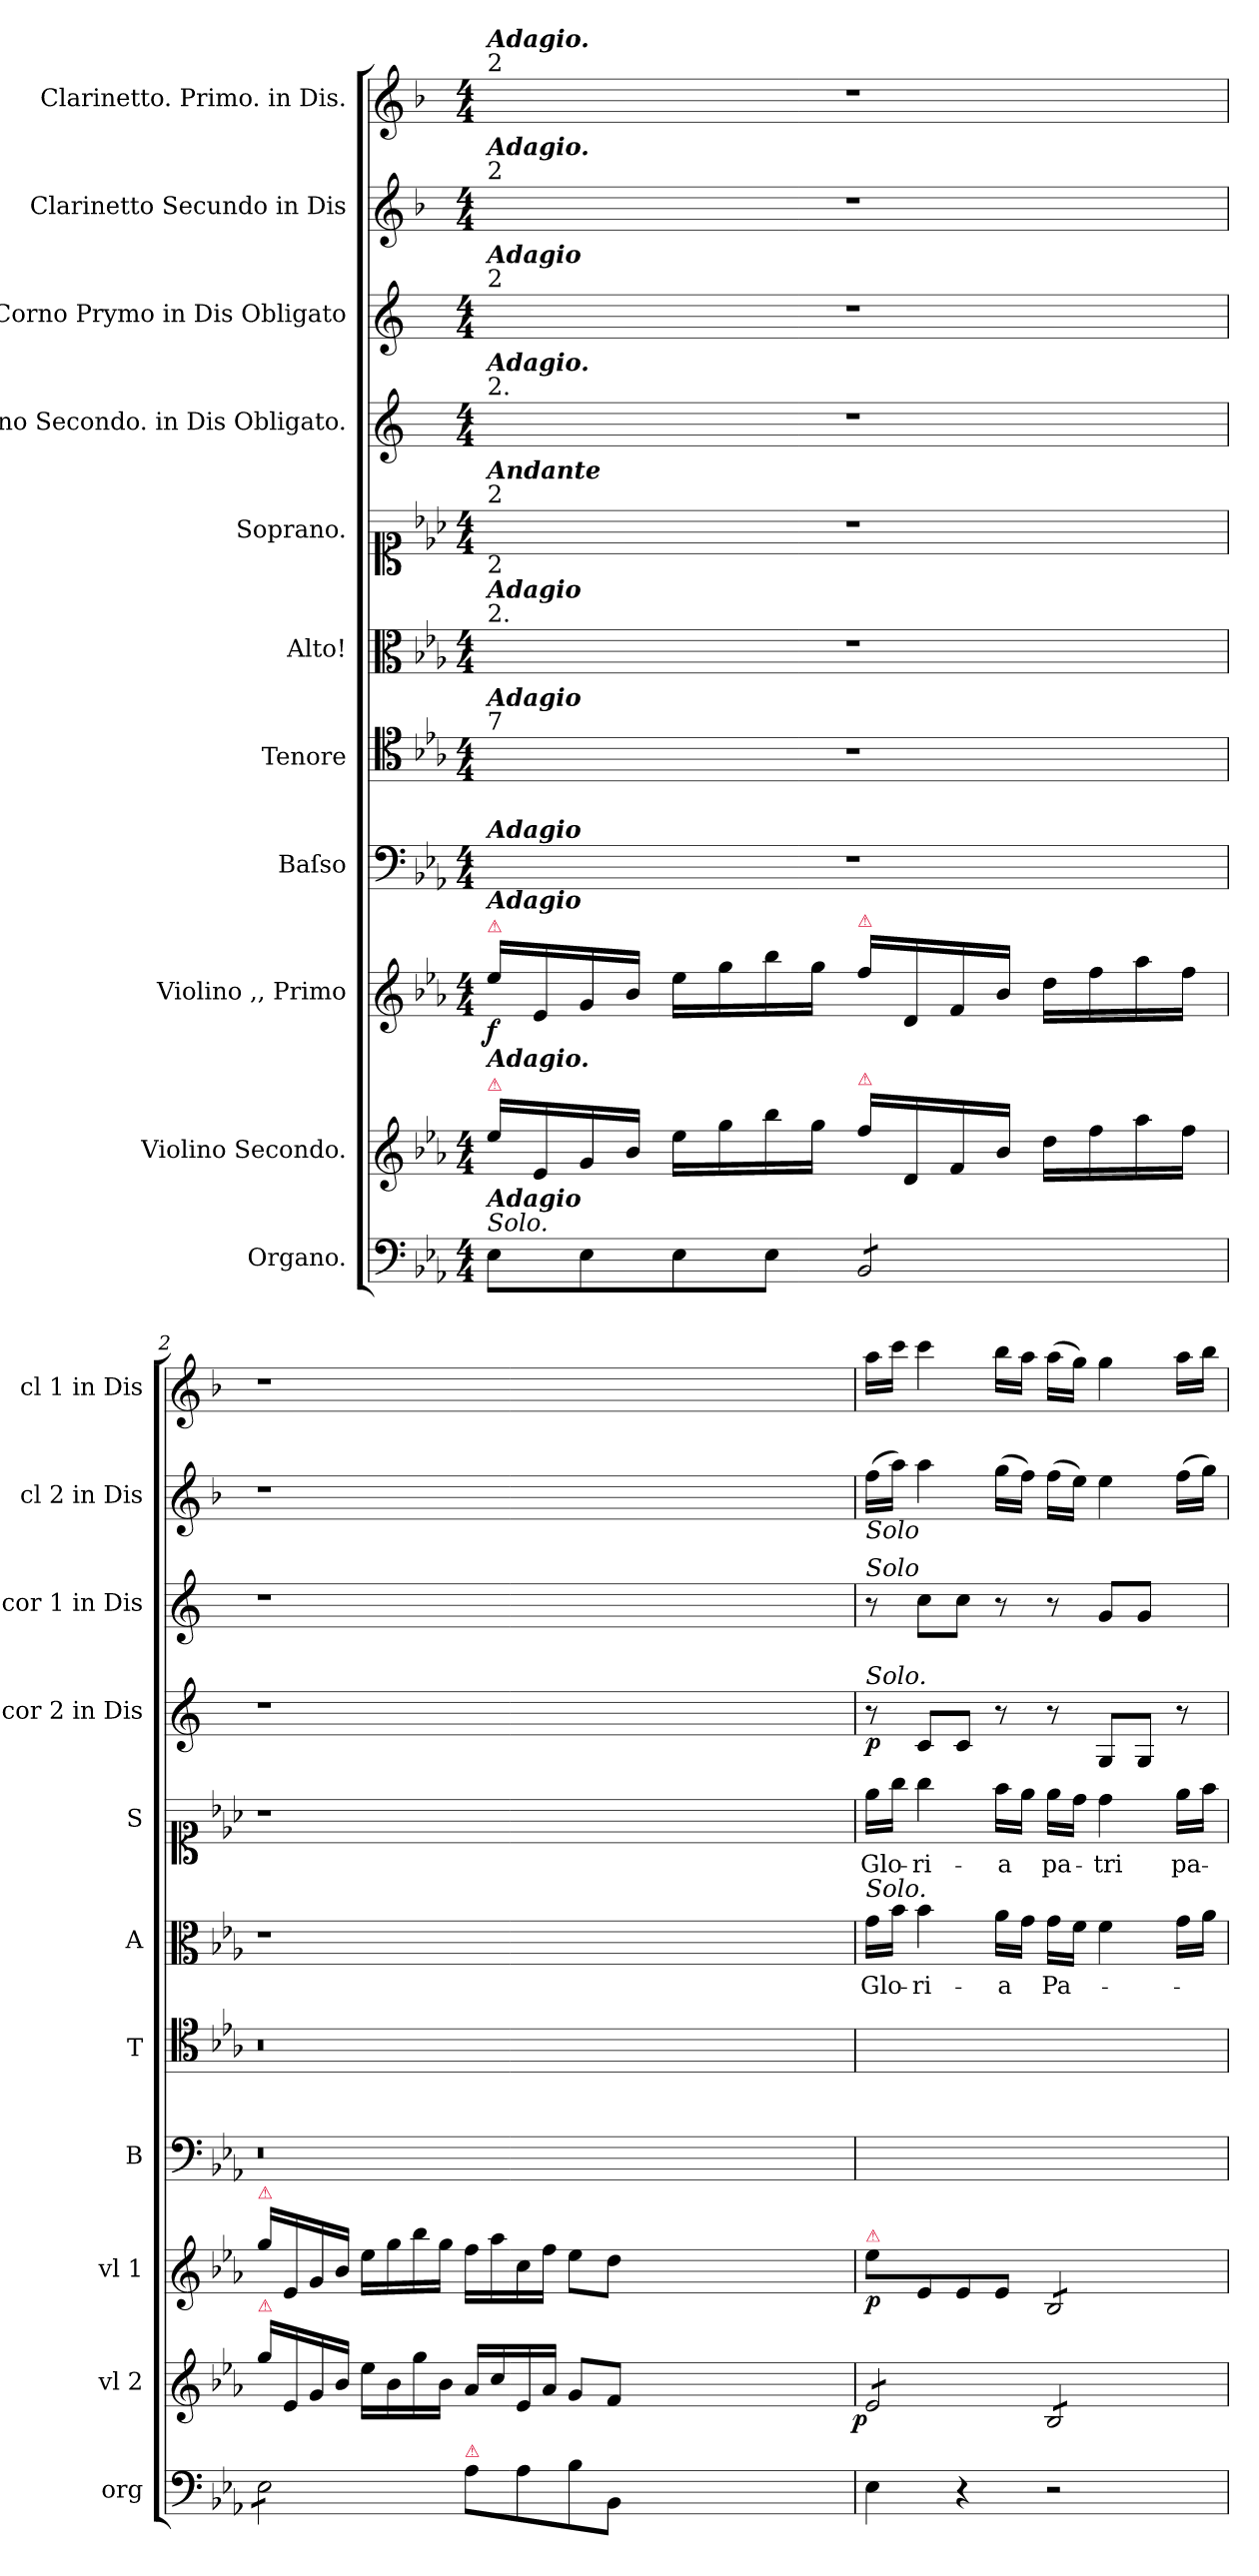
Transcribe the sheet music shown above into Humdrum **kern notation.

**kern	**kern	**dynam	**kern	**dynam	**kern	**kern	**kern	**text	**kern	**text	**kern	**dynam	**kern	**kern	**kern
*part11	*part10	*part10	*part9	*part9	*part8	*part7	*part6	*part6	*part5	*part5	*part4	*part4	*part3	*part2	*part1
*staff11	*staff10	*staff10	*staff9	*staff9	*staff8	*staff7	*staff6	*staff6	*staff5	*staff5	*staff4	*staff4	*staff3	*staff2	*staff1
*I"Organo.	*I"Violino Secondo.	*	*I"Violino ,, Primo	*	*I"Baſso	*I"Tenore	*I"Alto!	*	*I"Soprano.	*	*I"Corno Secondo. in Dis Obligato.	*	*I"Corno Prymo in Dis Obligato	*I"Clarinetto Secundo in Dis	*I"Clarinetto. Primo. in Dis.
*I'org	*I'vl 2	*	*I'vl 1	*	*I'B	*I'T	*I'A	*	*I'S	*	*I'cor 2 in Dis	*	*I'cor 1 in Dis	*I'cl 2 in Dis	*I'cl 1 in Dis
*clefF4	*clefG2	*	*clefG2	*	*clefF4	*clefC4	*clefC3	*	*clefC1	*	*clefG2	*	*clefG2	*clefG2	*clefG2
*	*	*	*	*	*	*	*	*	*	*	*ITrd-2c-3	*	*ITrd-2c-3	*ITrd1c2	*ITrd1c2
*k[b-e-a-]	*k[b-e-a-]	*	*k[b-e-a-]	*	*k[b-e-a-]	*k[b-e-a-]	*k[b-e-a-]	*	*k[b-e-a-]	*	*k[b-e-a-]	*	*k[b-e-a-]	*k[b-e-a-]	*k[b-e-a-]
*E-:	*E-:	*	*E-:	*	*E-:	*E-:	*E-:	*	*E-:	*	*	*	*	*E-:	*E-:
*M4/4	*M4/4	*	*M4/4	*	*M4/4	*M4/4	*M4/4	*	*M4/4	*	*M4/4	*	*M4/4	*M4/4	*M4/4
=1	=1	=1	=1	=1	=1	=1	=1	=1	=1	=1	=1	=1	=1	=1	=1
!	!	!	!	!	!	!	!	!	!	!	!	!	!	!	!LO:TX:a:t=2
!	!	!	!	!	!	!	!	!	!	!	!	!	!	!	!LO:TX:a:Bi:t=Adagio.
!	!	!	!	!	!	!	!	!	!	!	!	!	!	!LO:TX:a:t=2	!
!	!	!	!	!	!	!	!	!	!	!	!	!	!	!LO:TX:a:Bi:t=Adagio.	!
!	!	!	!	!	!	!	!	!	!	!	!	!	!LO:TX:a:t=2	!	!
!	!	!	!	!	!	!	!	!	!	!	!	!	!LO:TX:a:Bi:t=Adagio	!	!
!	!	!	!	!	!	!	!	!	!	!	!LO:TX:a:t=2.	!	!	!	!
!	!	!	!	!	!	!	!	!	!	!	!LO:TX:a:Bi:t=Adagio.	!	!	!	!
!	!	!	!	!	!	!	!	!	!LO:TX:a:t=2	!	!	!	!	!	!
!	!	!	!	!	!	!	!	!	!LO:TX:b:t=2	!	!	!	!	!	!
!	!	!	!	!	!	!	!	!	!LO:TX:a:Bi:t=Andante	!	!	!	!	!	!
!	!	!	!	!	!	!	!LO:TX:a:t=2.	!	!	!	!	!	!	!	!
!	!	!	!	!	!	!	!LO:TX:a:Bi:t=Adagio	!	!	!	!	!	!	!	!
!	!	!	!	!	!	!LO:TX:a:t=7	!	!	!	!	!	!	!	!	!
!	!	!	!	!	!	!LO:TX:a:Bi:t=Adagio	!	!	!	!	!	!	!	!	!
!	!	!	!	!	!LO:TX:a:Bi:t=Adagio	!	!	!	!	!	!	!	!	!	!
!	!	!	!LO:TX:a:color=crimson:t=⚠	!	!	!	!	!	!	!	!	!	!	!	!
!	!	!	!LO:TX:a:Bi:t=Adagio	!	!	!	!	!	!	!	!	!	!	!	!
!	!LO:TX:a:color=crimson:t=⚠	!	!	!	!	!	!	!	!	!	!	!	!	!	!
!	!LO:TX:a:Bi:t=Adagio.	!	!	!	!	!	!	!	!	!	!	!	!	!	!
!LO:TX:a:i:t=Solo.	!	!	!	!	!	!	!	!	!	!	!	!	!	!	!
!LO:TX:a:Bi:t=Adagio	!	!	!	!	!	!	!	!	!	!	!	!	!	!	!
8E-\L	16ee-\LL	.	16ee-\LL	f	1r	1r	1r	.	1r	.	1r	.	1r	1r	1r
.	16e-/	.	16e-/	.	.	.	.	.	.	.	.	.	.	.	.
8E-\	16g/	.	16g/	.	.	.	.	.	.	.	.	.	.	.	.
.	16b-/JJ	.	16b-/JJ	.	.	.	.	.	.	.	.	.	.	.	.
8E-\	16ee-\LL	.	16ee-\LL	.	.	.	.	.	.	.	.	.	.	.	.
.	16gg\	.	16gg\	.	.	.	.	.	.	.	.	.	.	.	.
8E-\J	16bb-\	.	16bb-\	.	.	.	.	.	.	.	.	.	.	.	.
.	16gg\JJ	.	16gg\JJ	.	.	.	.	.	.	.	.	.	.	.	.
!	!	!	!LO:TX:a:color=crimson:t=⚠	!	!	!	!	!	!	!	!	!	!	!	!
!	!LO:TX:a:color=crimson:t=⚠	!	!	!	!	!	!	!	!	!	!	!	!	!	!
*tremolo	*	*	*	*	*	*	*	*	*	*	*	*	*	*	*
8BB-/L	16ff\LL	.	16ff\LL	.	.	.	.	.	.	.	.	.	.	.	.
.	16d/	.	16d/	.	.	.	.	.	.	.	.	.	.	.	.
8BB-/	16f/	.	16f/	.	.	.	.	.	.	.	.	.	.	.	.
.	16b-/JJ	.	16b-/JJ	.	.	.	.	.	.	.	.	.	.	.	.
8BB-/	16dd\LL	.	16dd\LL	.	.	.	.	.	.	.	.	.	.	.	.
.	16ff\	.	16ff\	.	.	.	.	.	.	.	.	.	.	.	.
8BB-/J	16aa-\	.	16aa-\	.	.	.	.	.	.	.	.	.	.	.	.
.	16ff\JJ	.	16ff\JJ	.	.	.	.	.	.	.	.	.	.	.	.
=2	=2	=2	=2	=2	=2	=2	=2	=2	=2	=2	=2	=2	=2	=2	=2
!	!	!	!LO:TX:a:color=crimson:t=⚠	!	!	!	!	!	!	!	!	!	!	!	!
!	!LO:TX:a:color=crimson:t=⚠	!	!	!	!	!	!	!	!	!	!	!	!	!	!
8E-\L	16gg\LL	.	16gg\LL	.	0.r	0.r	1r	.	1r	.	1r	.	1r	1r	1r
.	16e-/	.	16e-/	.	.	.	.	.	.	.	.	.	.	.	.
8E-\	16g/	.	16g/	.	.	.	.	.	.	.	.	.	.	.	.
.	16b-/JJ	.	16b-/JJ	.	.	.	.	.	.	.	.	.	.	.	.
8E-\	16ee-\LL	.	16ee-\LL	.	.	.	.	.	.	.	.	.	.	.	.
.	16b-\	.	16gg\	.	.	.	.	.	.	.	.	.	.	.	.
8E-\J	16gg\	.	16bb-\	.	.	.	.	.	.	.	.	.	.	.	.
*Xtremolo	*	*	*	*	*	*	*	*	*	*	*	*	*	*	*
.	16b-\JJ	.	16gg\JJ	.	.	.	.	.	.	.	.	.	.	.	.
!LO:TX:a:color=crimson:t=⚠	!	!	!	!	!	!	!	!	!	!	!	!	!	!	!
8A-\L	16a-/LL	.	16ff\LL	.	.	.	.	.	.	.	.	.	.	.	.
.	16cc/	.	16aa-\	.	.	.	.	.	.	.	.	.	.	.	.
8A-\	16e-/	.	16cc\	.	.	.	.	.	.	.	.	.	.	.	.
.	16a-/JJ	.	16ff\JJ	.	.	.	.	.	.	.	.	.	.	.	.
8B-\	8g/L	.	8ee-\L	.	.	.	.	.	.	.	.	.	.	.	.
8BB-/J	8f/J	.	8dd\J	.	.	.	.	.	.	.	.	.	.	.	.
0ryy	0ryy	.	0ryy	.	.	.	0ryy	.	0ryy	.	0ryy	.	0ryy	0ryy	0ryy
=3	=3	=3	=3	=3	=3	=3	=3	=3	=3	=3	=3	=3	=3	=3	=3
!	!	!	!	!	!	!	!	!	!	!	!	!	!	!LO:TX:b:i:t=Solo	!
!	!	!	!	!	!	!	!	!	!	!	!	!	!LO:TX:a:i:t=Solo	!	!
!	!	!	!	!	!	!	!	!	!	!	!LO:TX:a:i:t=Solo.	!	!	!	!
!	!	!	!	!	!	!	!LO:TX:a:i:t=Solo.	!	!	!	!	!	!	!	!
!	!	!	!LO:TX:a:color=crimson:t=⚠	!	!	!	!	!	!	!	!	!	!	!	!
!	!	!LO:DY:rj	!	!	!	!	!	!	!	!	!	!	!	!	!
*	*tremolo	*	*	*	*	*	*	*	*	*	*	*	*	*	*
4E-\	8e-/L	p	8ee-\L	p	1ryy	1ryy	16g\LL	Glo-	16ee-\LL	Glo-	8r	p.	8r	(16ee-\LL	16gg\LL
.	.	.	.	.	.	.	16b-\JJ	.	16gg\JJ	.	.	.	.	16gg\JJ)	16bb-\JJ
.	8e-/	.	8e-/	.	.	.	4b-\	-ri-	4gg\	-ri-	8e-/L	.	8ee-\L	4gg\	4bb-\
4r	8e-/	.	8e-/	.	.	.	.	.	.	.	8e-/J	.	8ee-\J	.	.
.	8e-/J	.	8e-/J	.	.	.	16a-\LL	-a	16ff\LL	-a	8r	.	8r	(16ff\LL	16aa-\LL
.	.	.	.	.	.	.	16g\JJ	.	16ee-\JJ	.	.	.	.	16ee-\JJ)	16gg\JJ
*	*	*	*tremolo	*	*	*	*	*	*	*	*	*	*	*	*
2r	8B-/L	.	8B-/L	.	.	.	16g\LL	Pa-	16ee-\LL	pa-	8r	.	8r	(16ee-\LL	(16gg\LL
.	.	.	.	.	.	.	16f\JJ	.	16dd\JJ	.	.	.	.	16dd\JJ)	16ff\JJ)
.	8B-/	.	8B-/	.	.	.	4f\	.	4dd\	-tri	8B-/L	.	8b-/L	4dd\	4ff\
.	8B-/	.	8B-/	.	.	.	.	.	.	.	8B-/J	.	8b-/J	.	.
.	8B-/J	.	8B-/J	.	.	.	16g\LL	.	16ee-\LL	pa-	8r	.	8ryy	(16ee-\LL	16gg\LL
*	*	*	*Xtremolo	*	*	*	*	*	*	*	*	*	*	*	*
*	*Xtremolo	*	*	*	*	*	*	*	*	*	*	*	*	*	*
.	.	.	.	.	.	.	16a-\JJ	.	16ff\JJ	.	.	.	.	16ff\JJ)	16aa-\JJ
=	=	=	=	=	=	=	=	=	=	=	=	=	=	=	=
*-	*-	*-	*-	*-	*-	*-	*-	*-	*-	*-	*-	*-	*-	*-	*-
